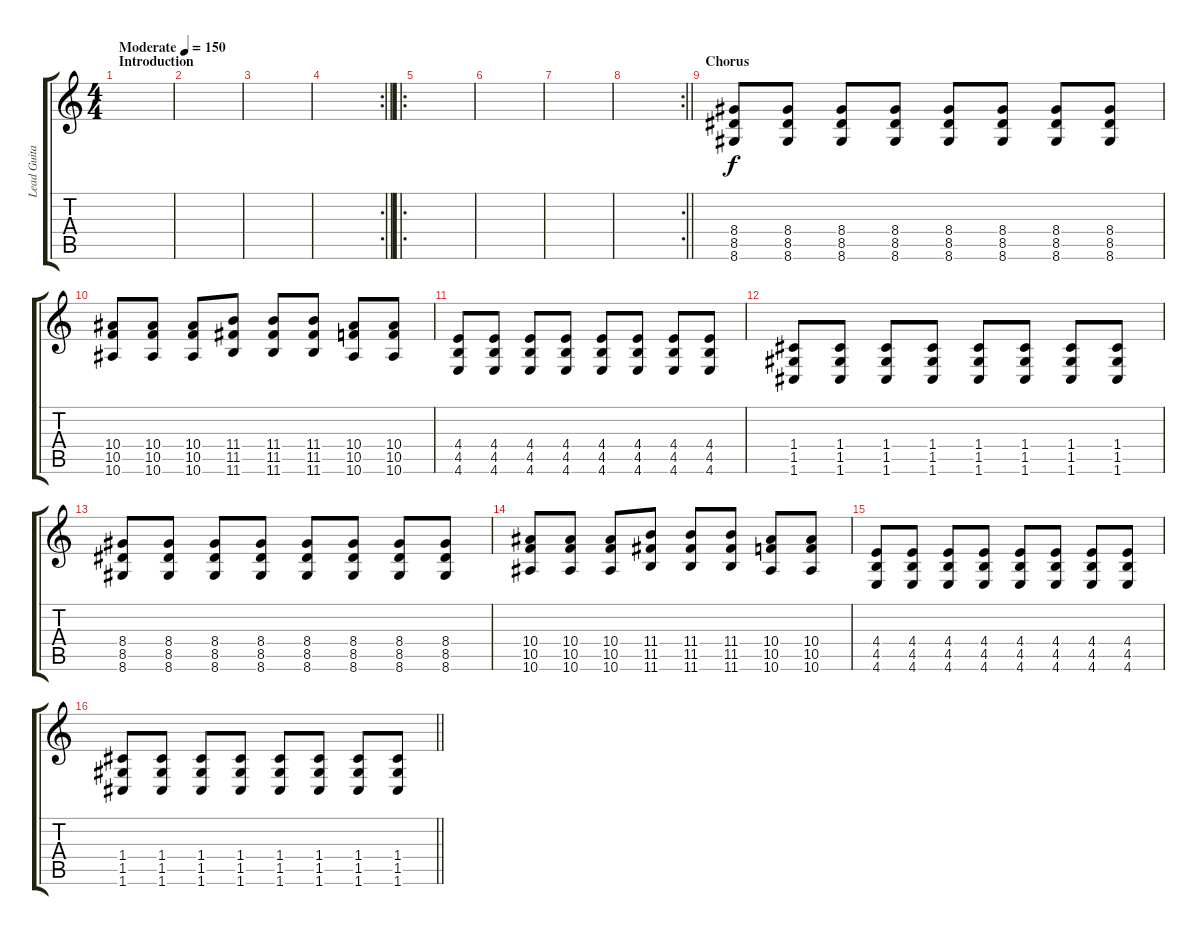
\track ("Lead Guitar" "Lead Guita") {instrument overdrivenguitar}
\staff {score tabs}
\tuning (D4 A3 F3 C3 G2 C2) {hide}
\ts (4 4)
\section ("" "Introduction")
\tempo (150 "Moderate")
\clef g2
\ks c
|
|
|
\rc 2
\barLineRight lightlight
|
\ro
\section ("" "")
|
|
|
\rc 2
\barLineRight lightlight
|
\section ("" "Chorus")
(8.4 8.5 8.6).8 (8.4 8.5 8.6).8 (8.4 8.5 8.6).8 (8.4 8.5 8.6).8 (8.4 8.5 8.6).8 (8.4 8.5 8.6).8 (8.4 8.5 8.6).8 (8.4 8.5 8.6).8 |
(10.4 10.5 10.6).8 (10.4 10.5 10.6).8 (10.4 10.5 10.6).8 (11.4 11.5 11.6).8 (11.4 11.5 11.6).8 (11.4 11.5 11.6).8 (10.4 10.5 10.6).8 (10.4 10.5 10.6).8 |
(4.4 4.5 4.6).8 (4.4 4.5 4.6).8 (4.4 4.5 4.6).8 (4.4 4.5 4.6).8 (4.4 4.5 4.6).8 (4.4 4.5 4.6).8 (4.4 4.5 4.6).8 (4.4 4.5 4.6).8 |
(1.4 1.5 1.6).8 (1.4 1.5 1.6).8 (1.4 1.5 1.6).8 (1.4 1.5 1.6).8 (1.4 1.5 1.6).8 (1.4 1.5 1.6).8 (1.4 1.5 1.6).8 (1.4 1.5 1.6).8 |
(8.4 8.5 8.6).8 (8.4 8.5 8.6).8 (8.4 8.5 8.6).8 (8.4 8.5 8.6).8 (8.4 8.5 8.6).8 (8.4 8.5 8.6).8 (8.4 8.5 8.6).8 (8.4 8.5 8.6).8 |
(10.4 10.5 10.6).8 (10.4 10.5 10.6).8 (10.4 10.5 10.6).8 (11.4 11.5 11.6).8 (11.4 11.5 11.6).8 (11.4 11.5 11.6).8 (10.4 10.5 10.6).8 (10.4 10.5 10.6).8 |
(4.4 4.5 4.6).8 (4.4 4.5 4.6).8 (4.4 4.5 4.6).8 (4.4 4.5 4.6).8 (4.4 4.5 4.6).8 (4.4 4.5 4.6).8 (4.4 4.5 4.6).8 (4.4 4.5 4.6).8 |
\barLineRight lightlight
(1.4 1.5 1.6).8 (1.4 1.5 1.6).8 (1.4 1.5 1.6).8 (1.4 1.5 1.6).8 (1.4 1.5 1.6).8 (1.4 1.5 1.6).8 (1.4 1.5 1.6).8 (1.4 1.5 1.6).8
